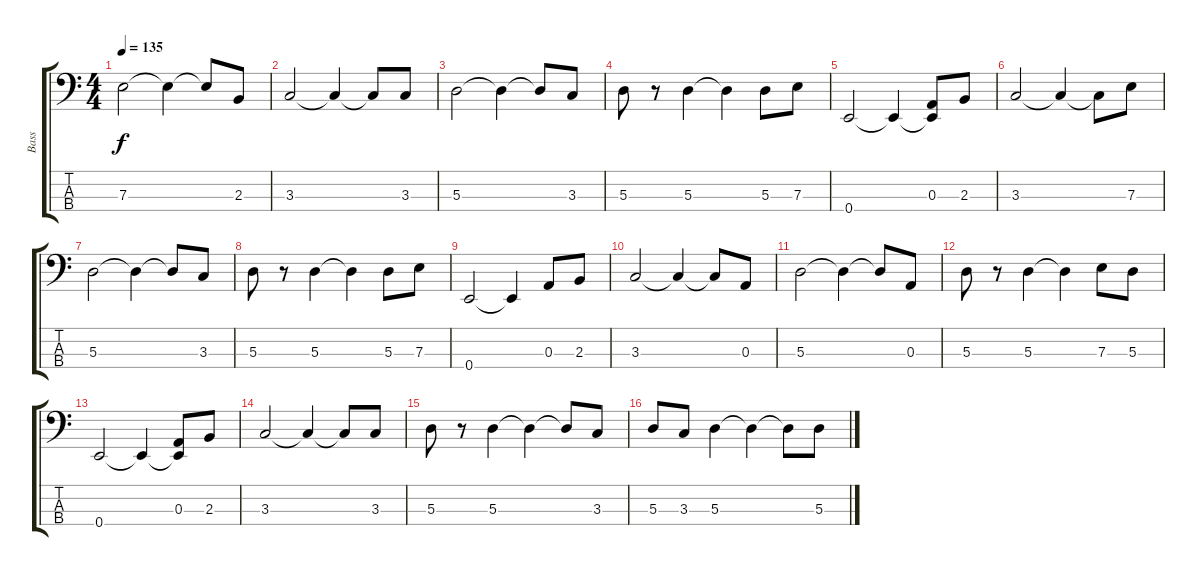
\track ("Bass" "Bass") {instrument electricbassfinger}
\staff {score tabs}
\tuning (G2 D2 A1 E1) {hide}
\ts (4 4)
\tempo 135
\clef f4
\ks c
7.3.2{dy f} 7.3{t}.4 7.3{t}.8 2.3.8 |
3.3.2 3.3{t}.4 3.3{t}.8 3.3.8 |
5.3.2 5.3{t}.4 5.3{t}.8 3.3.8 |
5.3.8 r.8 5.3.4 5.3{t}.4 5.3.8 7.3.8 |
0.4.2 0.4{t}.4 (0.3 0.4{t}).8 2.3.8 |
3.3.2 3.3{t}.4 3.3{t}.8 7.3.8 |
5.3.2 5.3{t}.4 5.3{t}.8 3.3.8 |
5.3.8 r.8 5.3.4 5.3{t}.4 5.3.8 7.3.8 |
0.4.2 0.4{t}.4 0.3.8 2.3.8 |
3.3.2 3.3{t}.4 3.3{t}.8 0.3.8 |
5.3.2 5.3{t}.4 5.3{t}.8 0.3.8 |
5.3.8 r.8 5.3.4 5.3{t}.4 7.3.8 5.3.8 |
0.4.2 0.4{t}.4 (0.3 0.4{t}).8 2.3.8 |
3.3.2 3.3{t}.4 3.3{t}.8 3.3.8 |
5.3.8 r.8 5.3.4 5.3{t}.4 5.3{t}.8 3.3.8 |
5.3.8 3.3.8 5.3.4 5.3{t}.4 5.3{t}.8 5.3.8
